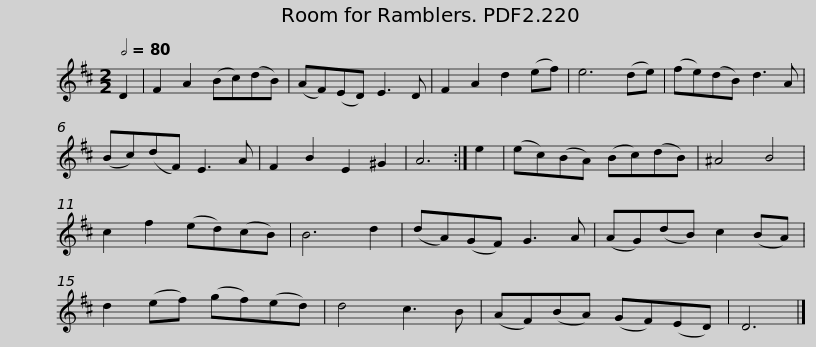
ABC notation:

X:1
L:1/8
Q:1/2=80
M:2/2
I:linebreak $
K:D
V:1 treble
V:1
 D2 | F2 A2 (Bc)(dB) | (AF)(ED) E3 D | F2 A2 d2 (ef) | e6 (de) | %5
 (fe)(dB) d3 A | (Bc)(dF) E3 A | F2 B2 E2 ^G2 |$ A6 :| e2 | %10
 (ec)(BA) (Bc)(dB) | ^A4 B4 | c2 f2 (ed)(cB) | B6 d2 | (dA)(GF) G3 A | %15
 (AG)(dB) c2 (BA) |$ d2 (ef) (gf)(ed) | d4 c3 B | (AF)(BA) (GF)(ED) | D6 |] %20
